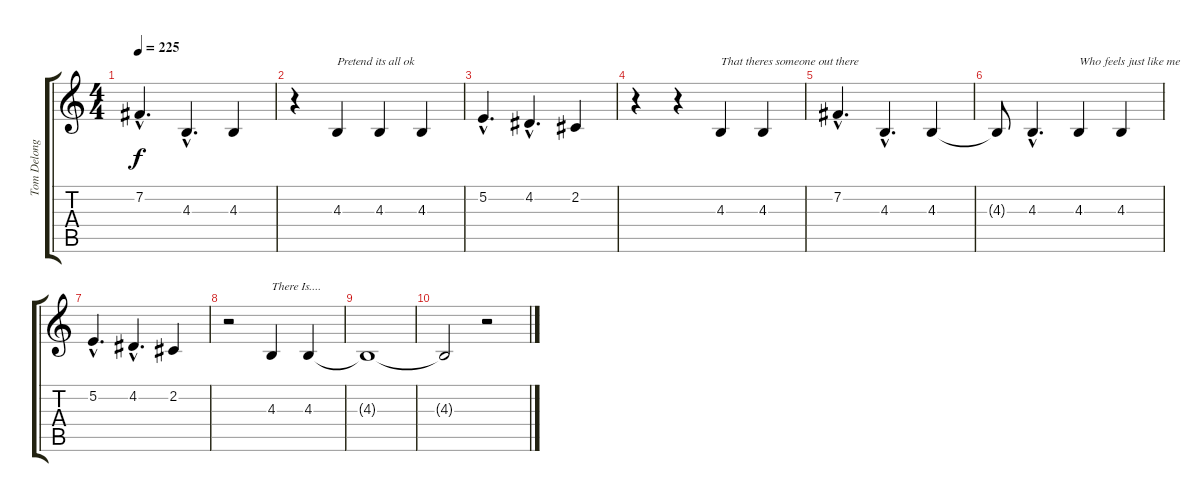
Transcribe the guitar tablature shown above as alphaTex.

\track ("Tom Delonge (Voice)" "Tom Delong") {instrument altosax}
\staff {score tabs}
\tuning (E4 B3 G3 D3 A2 E2) {hide}
\ts (4 4)
\tempo 225
\clef g2
\ks c
7.2{hac}.4{d dy f} 4.3{hac}.4{d} 4.3.4 |
r.4 4.3.4{txt "Pretend its all ok"} 4.3.4 4.3.4 |
5.2{hac}.4{d} 4.2{hac}.4{d} 2.2.4 |
r.4 r.4 4.3.4{txt "That theres someone out there "} 4.3.4 |
7.2{hac}.4{d} 4.3{hac}.4{d} 4.3.4 |
4.3{t}.8 4.3{hac}.4{d} 4.3.4{txt "Who feels just like me"} 4.3.4 |
5.2{hac}.4{d} 4.2{hac}.4{d} 2.2.4 |
r.2 4.3.4{txt "There Is...."} 4.3.4 |
4.3{t}.1 |
4.3{t}.2 r.2
